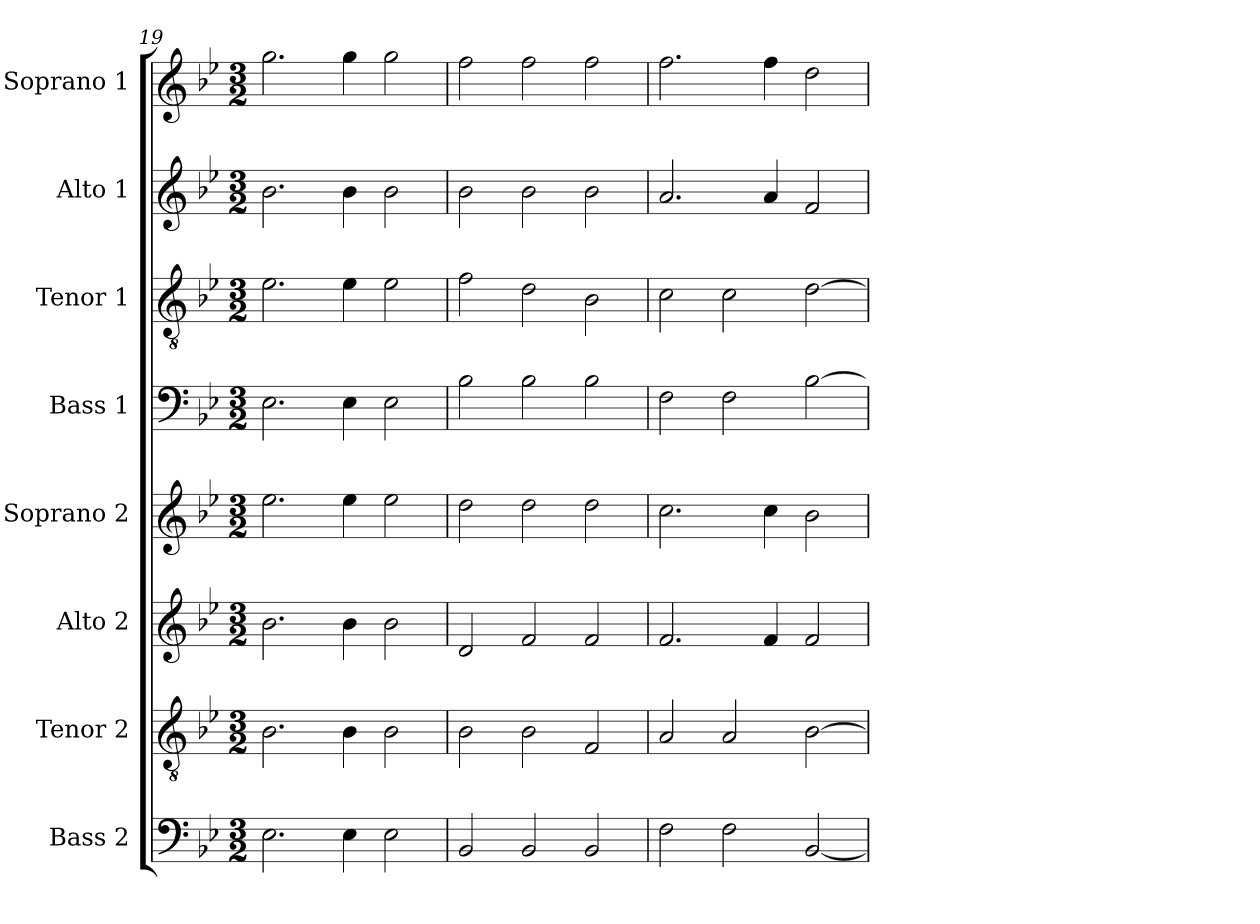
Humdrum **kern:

**kern	**kern	**kern	**kern	**kern	**kern	**kern	**kern
*part8	*part7	*part6	*part5	*part4	*part3	*part2	*part1
*staff8	*staff7	*staff6	*staff5	*staff4	*staff3	*staff2	*staff1
*I"Bass 2	*I"Tenor 2	*I"Alto 2	*I"Soprano 2	*I"Bass 1	*I"Tenor 1	*I"Alto 1	*I"Soprano 1
*I'B. 2	*I'T. 2	*I'A. 2	*I'S. 2	*I'B. 1	*I'T. 1	*I'A. 1	*I'S. 1
*clefF4	*clefGv2	*clefG2	*clefG2	*clefF4	*clefGv2	*clefG2	*clefG2
*k[b-e-]	*k[b-e-]	*k[b-e-]	*k[b-e-]	*k[b-e-]	*k[b-e-]	*k[b-e-]	*k[b-e-]
*M3/2	*M3/2	*M3/2	*M3/2	*M3/2	*M3/2	*M3/2	*M3/2
=19	=19	=19	=19	=19	=19	=19	=19
2.E-\	2.B-\	2.b-\	2.ee-\	2.E-\	2.e-\	2.b-\	2.gg\
4E-\	4B-\	4b-\	4ee-\	4E-\	4e-\	4b-\	4gg\
2E-\	2B-\	2b-\	2ee-\	2E-\	2e-\	2b-\	2gg\
=20	=20	=20	=20	=20	=20	=20	=20
2BB-/	2B-\	2d/	2dd\	2B-\	2f\	2b-\	2ff\
2BB-/	2B-\	2f/	2dd\	2B-\	2d\	2b-\	2ff\
2BB-/	2F/	2f/	2dd\	2B-\	2B-\	2b-\	2ff\
=21	=21	=21	=21	=21	=21	=21	=21
2F\	2A/	2.f/	2.cc\	2F\	2c\	2.a/	2.ff\
2F\	2A/	.	.	2F\	2c\	.	.
.	.	4f/	4cc\	.	.	4a/	4ff\
[2BB-/	[2B-\	2f/	2b-\	[2B-\	[2d\	2f/	2dd\
=	=	=	=	=	=	=	=
*-	*-	*-	*-	*-	*-	*-	*-
